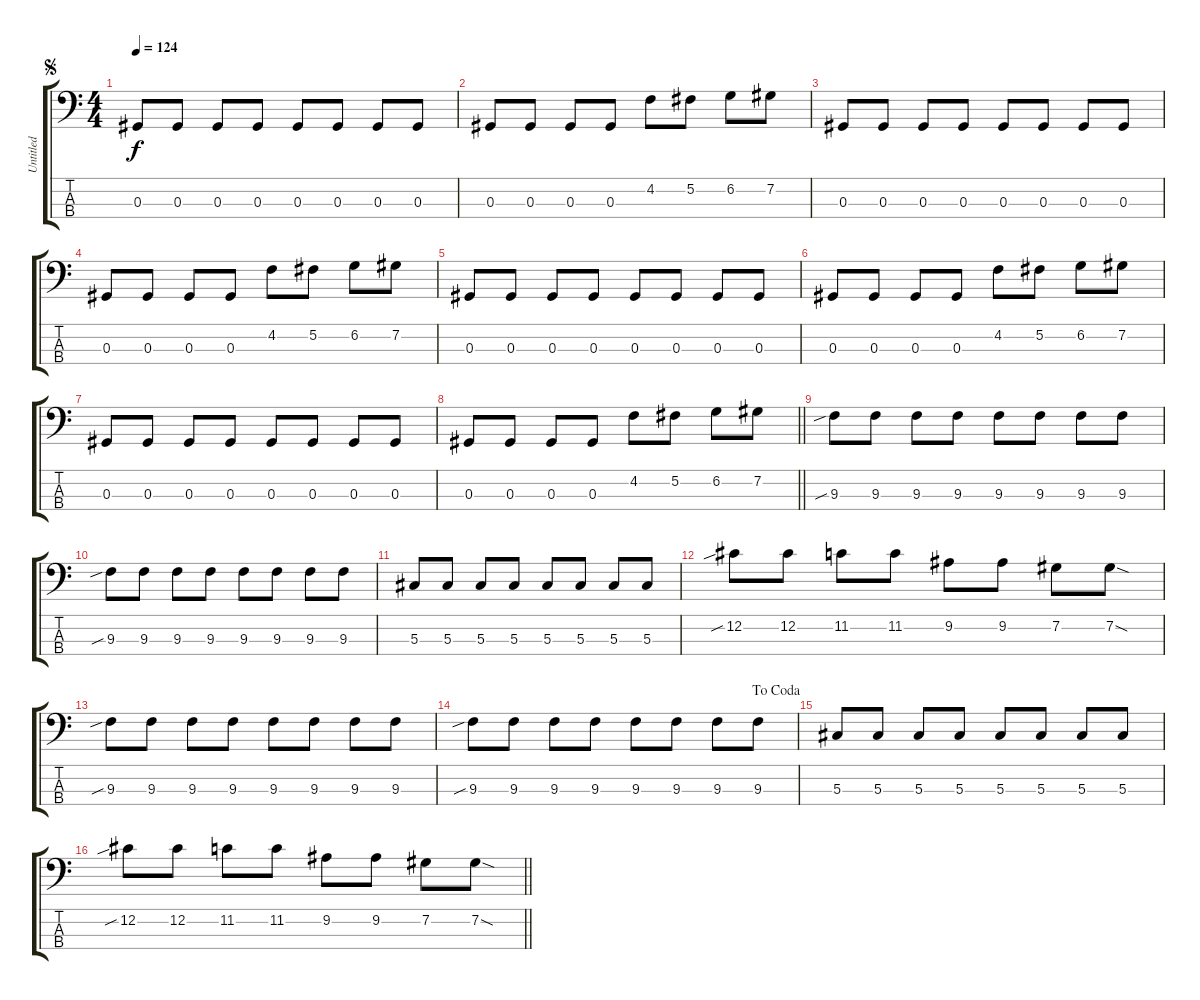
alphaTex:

\track ("Untitled" "Untitled") {instrument electricbassfinger}
\staff {score tabs}
\tuning (Gb2 Db2 Ab1 Eb1) {hide}
\ts (4 4)
\jump segno
\tempo 124
\clef f4
\ks c
0.3.8{dy f} 0.3.8 0.3.8 0.3.8 0.3.8 0.3.8 0.3.8 0.3.8 |
0.3.8 0.3.8 0.3.8 0.3.8 4.2.8 5.2.8 6.2.8 7.2.8 |
0.3.8 0.3.8 0.3.8 0.3.8 0.3.8 0.3.8 0.3.8 0.3.8 |
0.3.8 0.3.8 0.3.8 0.3.8 4.2.8 5.2.8 6.2.8 7.2.8 |
0.3.8 0.3.8 0.3.8 0.3.8 0.3.8 0.3.8 0.3.8 0.3.8 |
0.3.8 0.3.8 0.3.8 0.3.8 4.2.8 5.2.8 6.2.8 7.2.8 |
0.3.8 0.3.8 0.3.8 0.3.8 0.3.8 0.3.8 0.3.8 0.3.8 |
\barLineRight lightlight
0.3.8 0.3.8 0.3.8 0.3.8 4.2.8 5.2.8 6.2.8 7.2.8 |
9.3{sib}.8 9.3.8 9.3.8 9.3.8 9.3.8 9.3.8 9.3.8 9.3.8 |
9.3{sib}.8 9.3.8 9.3.8 9.3.8 9.3.8 9.3.8 9.3.8 9.3.8 |
5.3.8 5.3.8 5.3.8 5.3.8 5.3.8 5.3.8 5.3.8 5.3.8 |
12.2{sib}.8 12.2.8 11.2.8 11.2.8 9.2.8 9.2.8 7.2.8 7.2{sod}.8 |
9.3{sib}.8 9.3.8 9.3.8 9.3.8 9.3.8 9.3.8 9.3.8 9.3.8 |
\jump dacoda
9.3{sib}.8 9.3.8 9.3.8 9.3.8 9.3.8 9.3.8 9.3.8 9.3.8 |
5.3.8 5.3.8 5.3.8 5.3.8 5.3.8 5.3.8 5.3.8 5.3.8 |
\barLineRight lightlight
12.2{sib}.8 12.2.8 11.2.8 11.2.8 9.2.8 9.2.8 7.2.8 7.2{sod}.8
